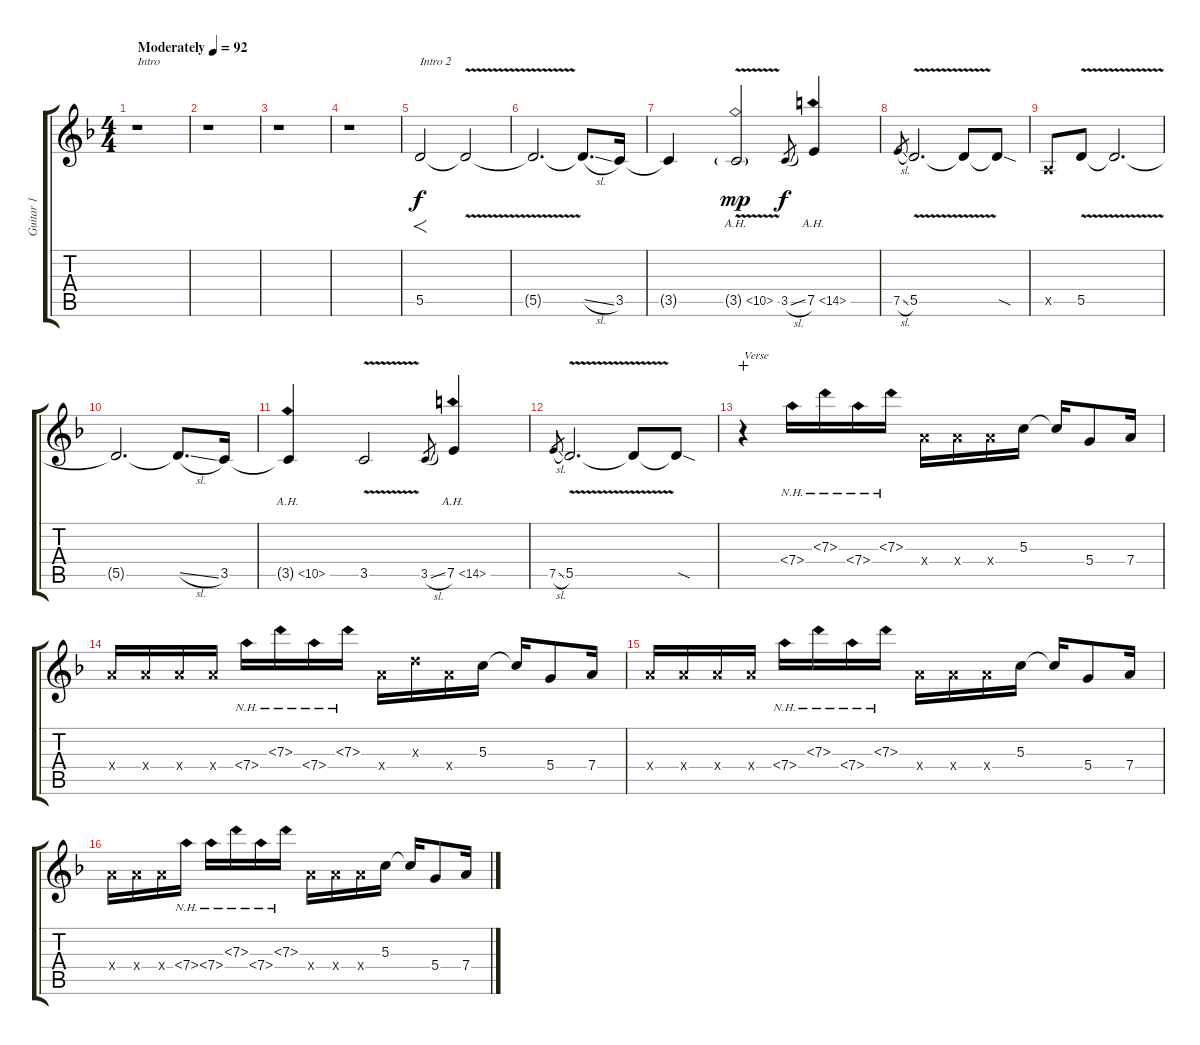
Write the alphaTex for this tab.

\track ("Guitar 1" "Guitar 1") {instrument distortionguitar}
\staff {score tabs}
\tuning (E4 B3 G3 D3 A2 D2) {hide}
\ts (4 4)
\tempo (92 "Moderately")
\clef g2
\ks f
r.1{txt "Intro" dy f instrument distortionguitar} |
r.1 |
r.1 |
r.1 |
5.5.2{f txt "Intro 2"} 5.5{v t}.2 |
5.5{t}.2{d} 5.5{sl t}.8{d} 3.5.16 |
3.5{t}.4 3.5{ah 7 v g}.2{dy mp} 3.5{sl}.8{gr dy f} 7.5{ah 7}.4 |
7.5{sl}.8{gr} 5.5{v}.2{d} 5.5{t}.8 5.5{sod t}.8 |
0.5{x}.8 5.5{v}.8 5.5{t}.2{d} |
5.5{t}.2{d} 5.5{sl t}.8{d} 3.5.16 |
3.5{ah 7 t}.4 3.5{v}.2 3.5{sl}.8{gr} 7.5{ah 7}.4 |
7.5{sl}.8{gr} 5.5{v}.2{d} 5.5{t}.8 5.5{sod t}.8 |
r.4{txt "Verse" wahc} 7.4{nh}.16 7.3{nh}.16 7.4{nh}.16 7.3{nh}.16 7.4{x}.16 7.4{x}.16 7.4{x}.16 5.3.16 5.3{t}.16 5.4.8 7.4.16 |
7.4{x}.16 7.4{x}.16 7.4{x}.16 7.4{x}.16 7.4{nh}.16 7.3{nh}.16 7.4{nh}.16 7.3{nh}.16 7.4{x}.16 7.3{x}.16 7.4{x}.16 5.3.16 5.3{t}.16 5.4.8 7.4.16 |
7.4{x}.16 7.4{x}.16 7.4{x}.16 7.4{x}.16 7.4{nh}.16 7.3{nh}.16 7.4{nh}.16 7.3{nh}.16 7.4{x}.16 7.4{x}.16 7.4{x}.16 5.3.16 5.3{t}.16 5.4.8 7.4.16 |
7.4{x}.16 7.4{x}.16 7.4{x}.16 7.4{nh}.16 7.4{nh}.16 7.3{nh}.16 7.4{nh}.16 7.3{nh}.16 7.4{x}.16 7.4{x}.16 7.4{x}.16 5.3.16 5.3{t}.16 5.4.8 7.4.16
